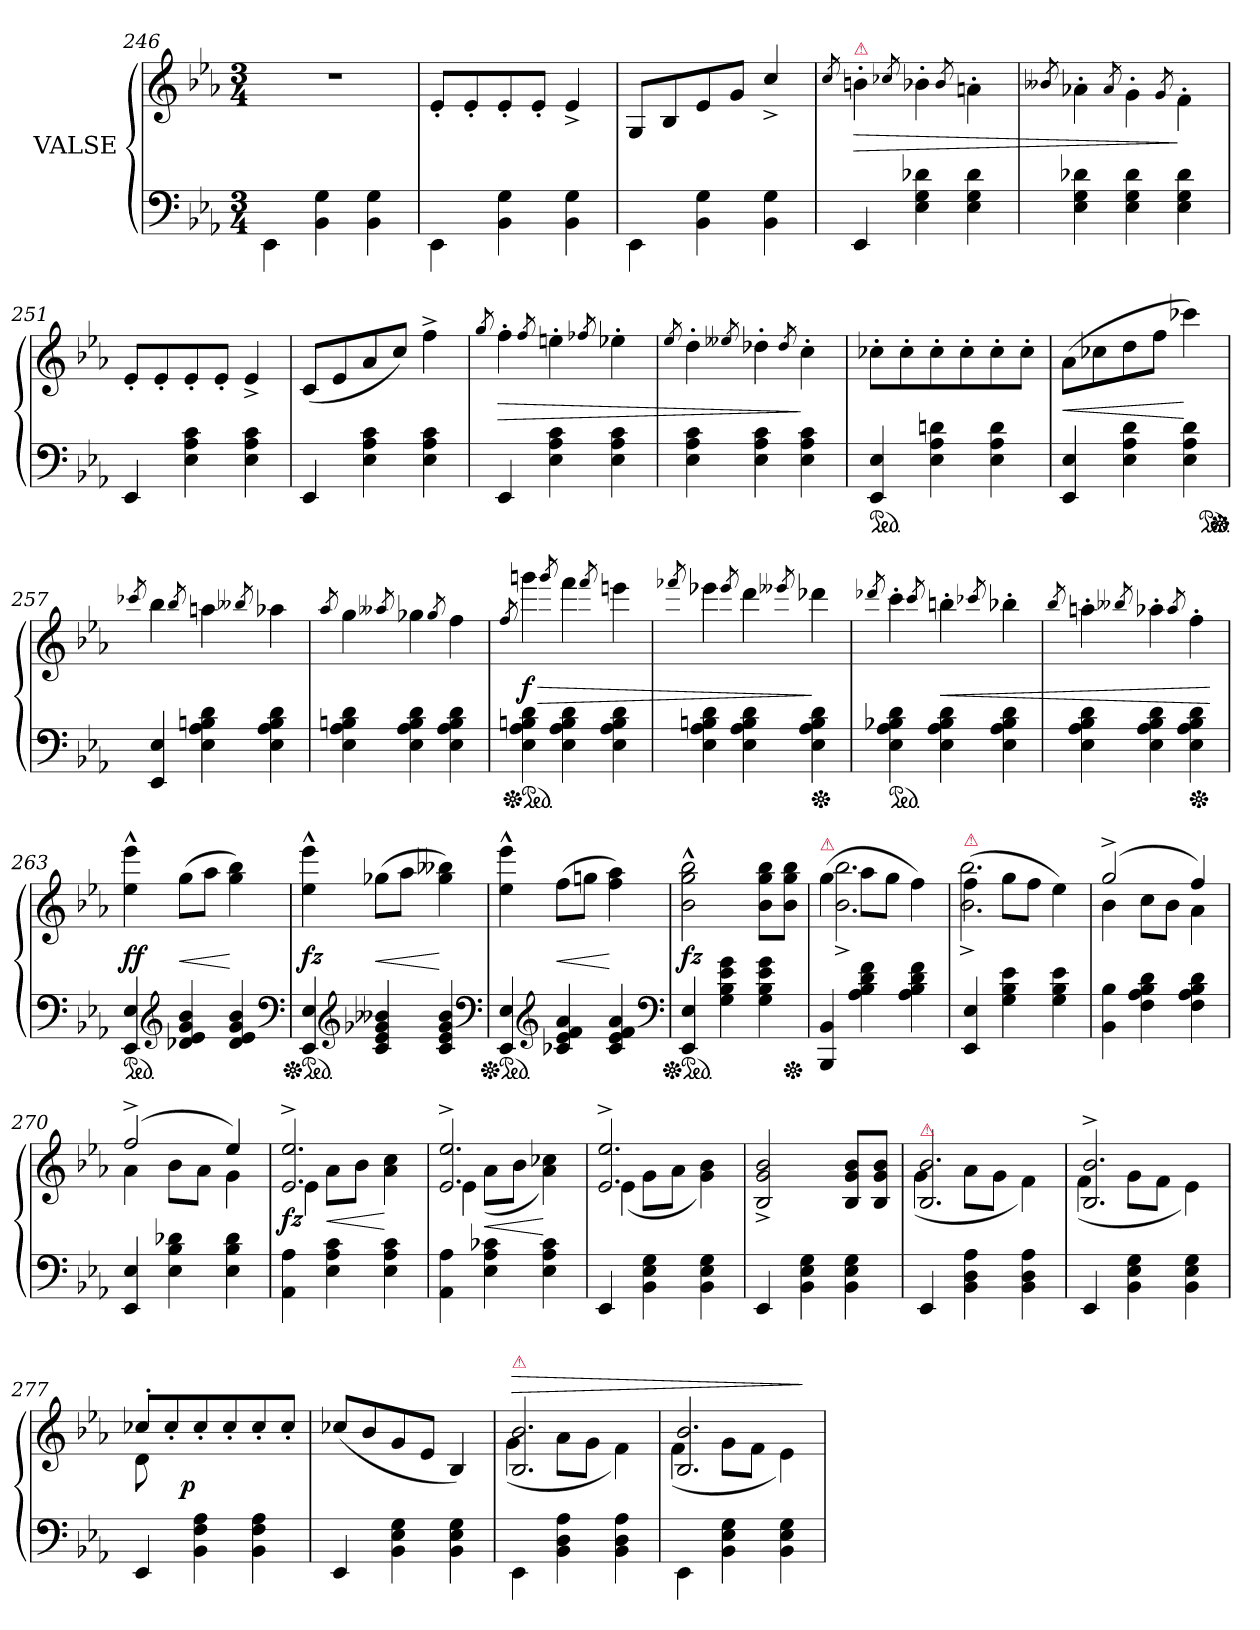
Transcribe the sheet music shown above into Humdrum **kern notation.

**kern	**kern	**dynam
*part1	*part1	*part1
*staff2	*staff1	*staff1/2
*I"VALSE	*	*
*clefF4	*clefG2	*
*k[b-e-a-]	*k[b-e-a-]	*
*M3/4	*M3/4	*
=246	=246	=246
4EE-\	2.rdd	.
4BB- 4G	.	.
4BB- 4G	.	.
=247	=247	=247
4EE-\	8e-'L	.
.	8e-'	.
4BB- 4G	8e-'	.
.	8e-'J	.
4BB- 4G	4e-^	.
=248	=248	=248
4EE-\	8G/L	.
.	8B-/	.
4BB- 4G	8e-	.
.	8gJ	.
4BB- 4G	4cc^/	.
=249	=249	=249
.	8qcc/	.
!	!LO:TX:a:color=crimson:t=⚠	!
4EE-	4bn'	>
.	8qcc-X/	.
4E- 4G 4d-X	4b-X'	.
.	8qb-/	.
4E- 4G 4d-	4an'\	.
=250	=250	=250
.	8qb--X/	.
4E- 4G 4d-X	4a-X'\	.
.	8qa-/	.
4E- 4G 4d-	4g'\	.
.	8qg/	.
4E- 4G 4d-	4f'\	]
=251	=251	=251
4EE-	8e-'L	.
.	8e-'	.
4E- 4A- 4c	8e-'	.
.	8e-'J	.
4E- 4A- 4c	4e-^	.
=252	=252	=252
4EE-	(8cL	.
.	8e-	.
4E- 4A- 4c	8a-	.
.	8ccJ)	.
4E- 4A- 4c	4ff^<	.
=253	=253	=253
.	8qgg/	.
4EE-	4ff'	>
.	8qff/	.
4E- 4A- 4c	4een'	.
.	8qff-X/	.
4E- 4A- 4c	4ee-X'	.
=254	=254	=254
.	8qee-/	.
4E- 4A- 4c	4dd'	.
.	8qee--X/	.
4E- 4A- 4c	4dd-X'	.
.	8qdd-/	.
4E- 4A- 4c	4cc'	]
=255	=255	=255
*ped	*	*
4EE- 4E-	8cc-X'L	.
.	8cc-'	.
4E- 4A- 4dn	8cc-'	.
.	8cc-'	.
4E- 4A- 4d	8cc-'	.
.	8cc-'J	.
=256	=256	=256
4EE- 4E-	(>8a-L	<
.	8cc-X	.
4E- 4A- 4d	8dd	.
.	8ffJ	.
4E- 4A- 4d	4ccc-X)	[
*ped	*	*
*Xped	*	*
=257	=257	=257
.	8qccc-X/	.
4EE- 4E-	4bb-	.
.	8qbb-/	.
4E- 4A- 4Bn 4d	4aan	.
.	8qbb--X/	.
4E- 4A- 4B 4d	4aa-X	.
=258	=258	=258
.	8qaa-/	.
4E- 4A- 4Bn 4d	4gg	.
.	8qaa--X/	.
4E- 4A- 4B 4d	4gg-X	.
.	8qgg-/	.
4E- 4A- 4B 4d	4ff	.
=259	=259	=259
.	8qff/	.
*Xped	*	*
*ped	*	*
4E- 4A- 4Bn 4d	4gggn	> f
.	8qggg/	.
4E- 4A- 4B 4d	4fff	.
.	8qfff/	.
4E- 4A- 4B 4d	4eeen	.
=260	=260	=260
.	8qfff-X/	.
4E- 4A- 4Bn 4d	4eee-X	.
.	8qeee-/	.
4E- 4A- 4B 4d	4ddd	.
.	8qeee--X/	.
*Xped	*	*
4E- 4A- 4B 4d	4ddd-X	]
=261	=261	=261
.	8qddd-X/	.
*ped	*	*
4E- 4A- 4B-X 4d	4ccc'	.
.	8qccc/	.
4E- 4A- 4B- 4d	4bbn'	<
.	8qccc-X/	.
4E- 4A- 4B- 4d	4bb-X'	.
=262	=262	=262
.	8qbb-/	.
4E- 4A- 4B- 4d	4aan'	.
.	8qbb--X/	.
4E- 4A- 4B- 4d	4aa-X'	.
.	8qaa-/	.
*Xped	*	*
4E- 4A- 4B- 4d	4ff'	.
.	.	[
=263	=263	=263
*ped	*	*
4EE- 4E-	4ee-^^ 4eee-^^	ff
*clefG2	*	*
4d-X 4e- 4g 4b-	(8ggL	<
.	8aa-J	.
4d- 4e- 4g 4b-	4gg 4bb-)	[
*clefF4	*	*
=264	=264	=264
*Xped	*	*
*ped	*	*
4EE- 4E-	4ee-^^ 4eee-^^	fz
*clefG2	*	*
4c 4e- 4g-X 4b--X	(8gg-XL	<
.	8aa-J	.
4c 4e- 4g- 4b--	4gg- 4bb--X)	[
*clefF4	*	*
=265	=265	=265
*Xped	*	*
*ped	*	*
4EE- 4E-	4ee-^^ 4eee-^^	.
*clefG2	*	*
4c-X 4e- 4f 4a-	(8ffL	<
.	8ggnJ	.
4c- 4e- 4f 4a-	4ff 4aa-)	[
*clefF4	*	*
=266	=266	=266
*Xped	*	*
*ped	*	*
4EE- 4E-	2b-^^ 2gg^^ 2bb-^^	fz
4G 4B- 4e- 4g	.	.
4G 4B- 4e- 4g	8b- 8gg 8bb-L	.
*Xped	*	*
.	8b- 8gg 8bb-J	.
=267	=267	=267
*	*^	*
!	!LO:TX:a:color=crimson:t=⚠	!	!
4BBB- 4BB-	(4gg\	2.b-^> 2.bb-^>	.
4A- 4B- 4d 4f	8aa-\L	.	.
.	8ggJ	.	.
4A- 4B- 4d 4f	4ff\)	.	.
=268	=268	=268	=268
!	!LO:TX:a:color=crimson:t=⚠	!	!
4EE- 4E-	(4ff\	2.b-^> 2.bb-^>	.
4G 4B- 4e-	8gg\L	.	.
.	8ffJ	.	.
4G 4B- 4e-	4ee-\)	.	.
=269	=269	=269	=269
4BB- 4B-	(>2gg^	4b-	.
4F 4A- 4B- 4d	.	8ccL	.
.	.	8b-J	.
4F 4A- 4B- 4d	4ff)	4a-	.
=270	=270	=270	=270
4EE- 4E-	(>2ff^	4a-	.
4E- 4B- 4d-X	.	8b-L	.
.	.	8a-J	.
4E- 4B- 4d-	4ee-)	4g	.
=271	=271	=271	=271
4AA- 4A-	2.e-^ 2.ee-^	4e-	fz
4E- 4A- 4c	.	8a-L	<
.	.	8b-J	.
4E- 4A- 4c	.	4a- 4cc	[
=272	=272	=272	=272
4AA- 4A-	2.e-^ 2.ee-^	4e-	.
4E- 4A- 4c-X	.	(>8a-L	<
.	.	8b-J	.
4E- 4A- 4c-	.	4a- 4cc-X)	[
=273	=273	=273	=273
4EE-	2.e-^ 2.ee-^	(>4e-	.
4BB- 4E- 4G	.	8gL	.
.	.	8a-J	.
4BB- 4E- 4G	.	4g 4b-)	.
*	*v	*v	*
=274	=274	=274
4EE-	2B-^> 2g^> 2b-^>	.
4BB- 4E- 4G	.	.
4BB- 4E- 4G	8B- 8g 8b-L	.
.	8B- 8g 8b-J	.
=275	=275	=275
*	*^	*
!	!LO:TX:a:color=crimson:t=⚠	!	!
4EE-	2.B-/ 2.b-/	(>4g\	.
4BB- 4D 4A-	.	8a-\L	.
.	.	8gJ	.
4BB- 4D 4A-	.	4f\)	.
=276	=276	=276	=276
4EE-	2.B-^>/ 2.b-^>/	(>4f\	.
4BB- 4E- 4G	.	8g\L	.
.	.	8fJ	.
4BB- 4E- 4G	.	4e-\)	.
=277	=277	=277	=277
4EE-	8cc-X'<L	8d	.
.	8cc-'<	8reyy	.
!	!	!	!LO:DY:rj
4BB- 4F 4A-	8cc-'<	2rcyy	p
.	8cc-'<	.	.
4BB- 4F 4A-	8cc-'<	.	.
.	8cc-'<J	.	.
*	*v	*v	*
=278	=278	=278
4EE-	(8cc-XL	.
.	8b-	.
4BB- 4E- 4G	8g	.
.	8e-J	.
4BB- 4E- 4G	4B-)	.
=279	=279	=279
*	*^	*
!	!LO:TX:a:color=crimson:t=⚠	!	!
!	!	!	!LO:HP:a
4EE-\	2.B-/ 2.b-/	(>4g\	>
4BB- 4D 4A-	.	8a-\L	.
.	.	8gJ	.
4BB- 4D 4A-	.	4f\)	.
=280	=280	=280	=280
4EE-\	2.B-/ 2.b-/	(>4f\	.
4BB- 4E- 4G	.	8g\L	.
.	.	8fJ	.
4BB- 4E- 4G	.	4e-\)	.
*	*v	*v	*
.	.	]
=	=	=
*-	*-	*-
